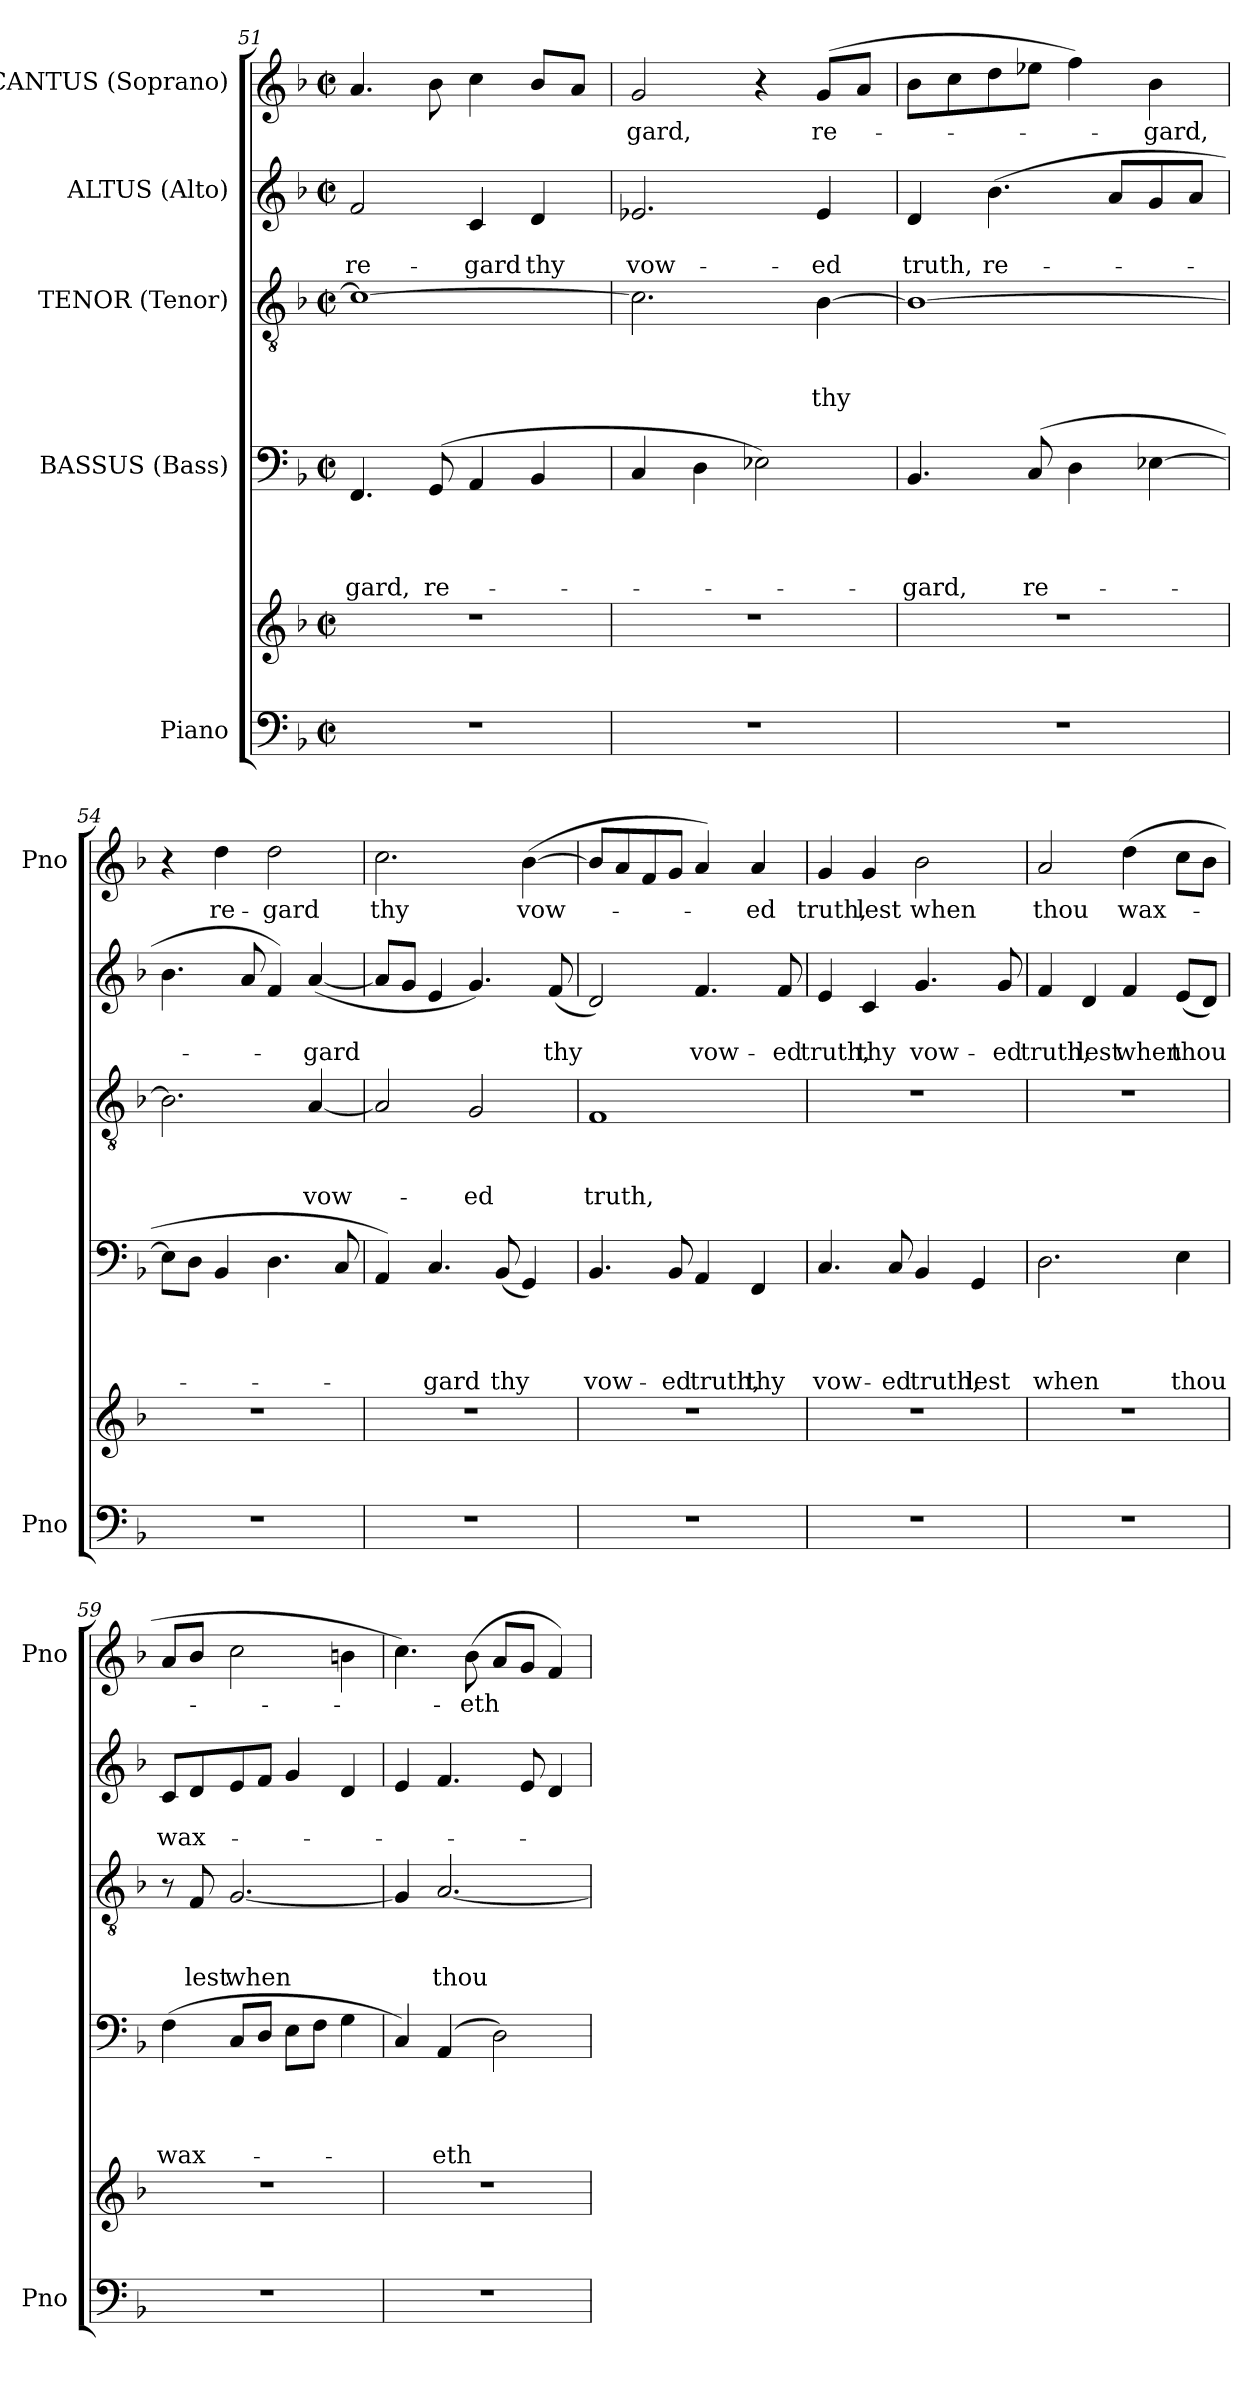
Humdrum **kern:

**kern	**kern	**kern	**text	**text	**text	**text	**kern	**text	**text	**text	**kern	**text	**text	**kern	**text
*part5	*part5	*part4	*part4	*part4	*part4	*part4	*part3	*part3	*part3	*part3	*part2	*part2	*part2	*part1	*part1
*staff6	*staff5	*staff4	*staff4	*staff4	*staff4	*staff4	*staff3	*staff3	*staff3	*staff3	*staff2	*staff2	*staff2	*staff1	*staff1
*I"Piano	*	*I"BASSUS (Bass)	*	*	*	*	*I"TENOR (Tenor)	*	*	*	*I"ALTUS (Alto)	*	*	*I"CANTUS (Soprano)	*
*I'Pno	*	*	*	*	*	*	*	*	*	*	*	*	*	*I'Pno	*
!!LO:LB:g=z
*clefF4	*clefG2	*clefF4	*	*	*	*	*clefGv2	*	*	*	*clefG2	*	*	*clefG2	*
*k[b-]	*k[b-]	*k[b-]	*	*	*	*	*k[b-]	*	*	*	*k[b-]	*	*	*k[b-]	*
*F:	*F:	*F:	*	*	*	*	*F:	*	*	*	*F:	*	*	*F:	*
*M2/2	*M2/2	*M2/2	*	*	*	*	*M2/2	*	*	*	*M2/2	*	*	*M2/2	*
*met(c|)	*met(c|)	*met(c|)	*	*	*	*	*met(c|)	*	*	*	*met(c|)	*	*	*met(c|)	*
=51	=51	=51	=51	=51	=51	=51	=51	=51	=51	=51	=51	=51	=51	=51	=51
1r	1r	4.FF/	.	.	.	-gard,	1c_	.	.	.	2f/	.	re-	4.a/	.
.	.	(8GG/	.	.	.	re-	.	.	.	.	.	.	.	8b-\	.
.	.	4AA/	.	.	.	.	.	.	.	.	4c/	.	-gard	4cc\	.
.	.	4BB-/	.	.	.	.	.	.	.	.	4d/	.	thy	8b-/L	.
.	.	.	.	.	.	.	.	.	.	.	.	.	.	8a/J	.
=52	=52	=52	=52	=52	=52	=52	=52	=52	=52	=52	=52	=52	=52	=52	=52
1r	1r	4C/	.	.	.	.	2.c\]	.	.	.	2.e-X/	.	vow-	2g/	-gard,
.	.	4D\	.	.	.	.	.	.	.	.	.	.	.	.	.
.	.	2E-X\)	.	.	.	.	.	.	.	.	.	.	.	4r	.
.	.	.	.	.	.	.	[4B-\	.	.	thy	4e-/	.	-ed	(8g/L	re-
.	.	.	.	.	.	.	.	.	.	.	.	.	.	8a/J	.
=53	=53	=53	=53	=53	=53	=53	=53	=53	=53	=53	=53	=53	=53	=53	=53
1r	1r	4.BB-/	.	.	.	-gard,	1B-_	.	.	.	4d/	.	truth,	8b-\L	.
.	.	.	.	.	.	.	.	.	.	.	.	.	.	8cc\	.
.	.	.	.	.	.	.	.	.	.	.	(4.b-\	.	re-	8dd\	.
.	.	(8C/	.	.	.	re-	.	.	.	.	.	.	.	8ee-X\J	.
.	.	4D\	.	.	.	.	.	.	.	.	.	.	.	4ff\)	.
.	.	.	.	.	.	.	.	.	.	.	8a/L	.	.	.	.
.	.	[4E-X\	.	.	.	.	.	.	.	.	8g/	.	.	4b-\	-gard,
.	.	.	.	.	.	.	.	.	.	.	8a/J	.	.	.	.
=54	=54	=54	=54	=54	=54	=54	=54	=54	=54	=54	=54	=54	=54	=54	=54
1r	1r	8E-\L]	.	.	.	.	2.B-\]	.	.	.	4.b-\	.	.	4r	.
.	.	8D\J	.	.	.	.	.	.	.	.	.	.	.	.	.
.	.	4BB-/	.	.	.	.	.	.	.	.	.	.	.	4dd\	re-
.	.	.	.	.	.	.	.	.	.	.	8a/	.	.	.	.
.	.	4.D\	.	.	.	.	.	.	.	.	4f/)	.	.	2dd\	-gard
.	.	.	.	.	.	.	[4A/	.	.	vow-	([4a/	.	-gard	.	.
.	.	8C/	.	.	.	.	.	.	.	.	.	.	.	.	.
=55	=55	=55	=55	=55	=55	=55	=55	=55	=55	=55	=55	=55	=55	=55	=55
1r	1r	4AA/)	.	.	.	-­	2A/]	.	.	.	8a/L]	.	.	2.cc\	thy
.	.	.	.	.	.	.	.	.	.	.	8g/J	.	.	.	.
.	.	4.C/	.	.	.	gard	.	.	.	.	4e/	.	.	.	.
.	.	.	.	.	.	.	2G/	.	.	-ed	4.g/)	.	.	.	.
.	.	(8BB-/	.	.	.	thy	.	.	.	.	.	.	.	.	.
.	.	4GG/)	.	.	.	.	.	.	.	.	.	.	.	([4b-\	vow-
.	.	.	.	.	.	.	.	.	.	.	(8f/	.	thy	.	.
!!LO:LB:g=z
=56	=56	=56	=56	=56	=56	=56	=56	=56	=56	=56	=56	=56	=56	=56	=56
1r	1r	4.BB-/	.	.	.	vow-	1F	.	.	truth,	2d/)	.	.	8b-/L]	.
.	.	.	.	.	.	.	.	.	.	.	.	.	.	8a/	.
.	.	.	.	.	.	.	.	.	.	.	.	.	.	8f/	.
.	.	8BB-/	.	.	.	-ed	.	.	.	.	.	.	.	8g/J	.
.	.	4AA/	.	.	.	truth,	.	.	.	.	4.f/	.	vow-	4a/)	.
.	.	4FF/	.	.	.	thy	.	.	.	.	.	.	.	4a/	-ed
.	.	.	.	.	.	.	.	.	.	.	8f/	.	-ed	.	.
=57	=57	=57	=57	=57	=57	=57	=57	=57	=57	=57	=57	=57	=57	=57	=57
1r	1r	4.C/	.	.	.	vow-	1r	.	.	.	4e/	.	truth,	4g/	truth,
.	.	.	.	.	.	.	.	.	.	.	4c/	.	thy	4g/	lest
.	.	8C/	.	.	.	-ed	.	.	.	.	.	.	.	.	.
.	.	4BB-/	.	.	.	truth,	.	.	.	.	4.g/	.	vow-	2b-\	when
.	.	4GG/	.	.	.	lest	.	.	.	.	.	.	.	.	.
.	.	.	.	.	.	.	.	.	.	.	8g/	.	-ed	.	.
=58	=58	=58	=58	=58	=58	=58	=58	=58	=58	=58	=58	=58	=58	=58	=58
1r	1r	2.D\	.	.	.	when	1r	.	.	.	4f/	.	truth,	2a/	thou
.	.	.	.	.	.	.	.	.	.	.	4d/	.	lest	.	.
.	.	.	.	.	.	.	.	.	.	.	4f/	.	when	(4dd\	wax-
.	.	4E\	.	.	.	thou	.	.	.	.	(8e/L	.	thou	8cc\L	.
.	.	.	.	.	.	.	.	.	.	.	8d/J)	.	.	8b-\J	.
=59	=59	=59	=59	=59	=59	=59	=59	=59	=59	=59	=59	=59	=59	=59	=59
1r	1r	(4F\	.	.	.	wax-	8r	.	.	.	8c/L	.	wax-	8a/L	.
.	.	.	.	.	.	.	8F/	.	.	lest	8d/	.	.	8b-/J	.
.	.	8C/L	.	.	.	.	[2.G/	.	.	when	8e/	.	.	2cc\	.
.	.	8D/J	.	.	.	.	.	.	.	.	8f/J	.	.	.	.
.	.	8E\L	.	.	.	.	.	.	.	.	4g/	.	.	.	.
.	.	8F\J	.	.	.	.	.	.	.	.	.	.	.	.	.
.	.	4G\	.	.	.	.	.	.	.	.	4d/	.	.	4bn\	.
!!LO:PB:g=z
=60	=60	=60	=60	=60	=60	=60	=60	=60	=60	=60	=60	=60	=60	=60	=60
1r	1r	4C/)	.	.	.	-­	4G/]	.	.	.	4e/	.	.	4.cc\)	-­-
.	.	(4AA/	.	.	.	eth	[2.A/	.	.	thou	4.f/	.	.	.	.
.	.	.	.	.	.	.	.	.	.	.	.	.	.	(8b-\	-eth
.	.	2D\)	.	.	.	.	.	.	.	.	.	.	.	8a/L	.
.	.	.	.	.	.	.	.	.	.	.	8e/	.	.	8g/J	.
.	.	.	.	.	.	.	.	.	.	.	4d/	.	.	4f/)	.
=	=	=	=	=	=	=	=	=	=	=	=	=	=	=	=
*-	*-	*-	*-	*-	*-	*-	*-	*-	*-	*-	*-	*-	*-	*-	*-
